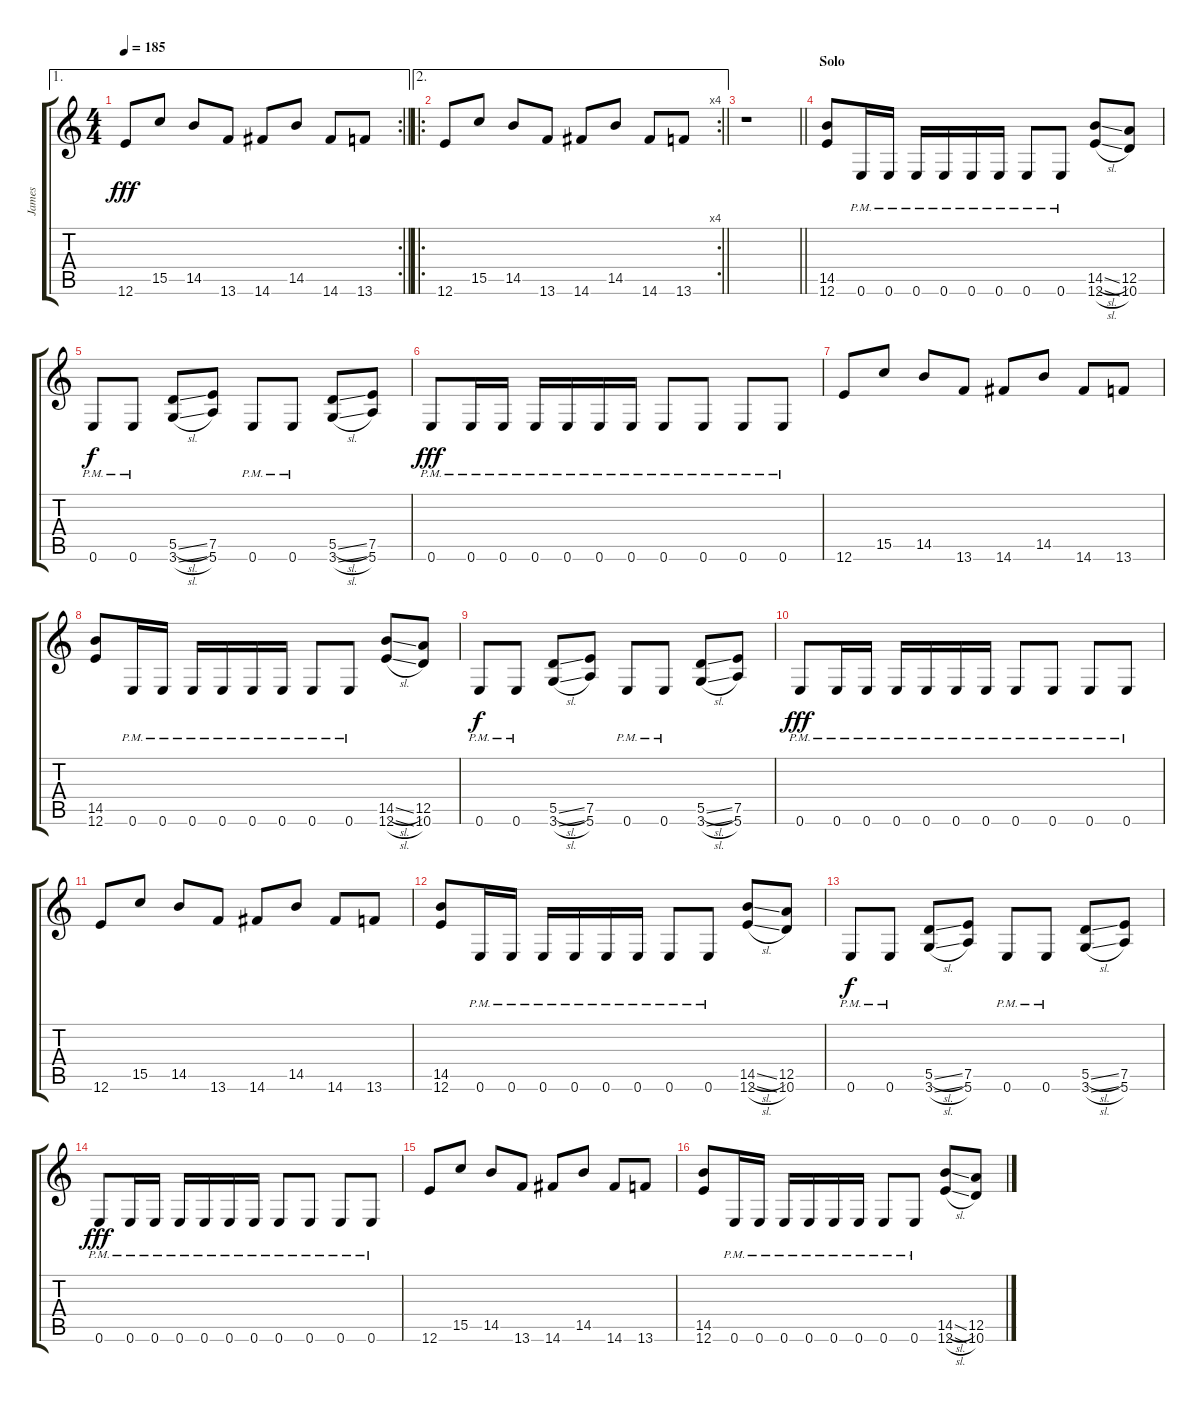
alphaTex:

\track ("James" "James") {instrument distortionguitar}
\staff {score tabs}
\tuning (E4 B3 G3 D3 A2 E2) {hide}
\ae 1
\rc 2
\ts (4 4)
\tempo 185
\clef g2
\barLineRight lightlight
\ks c
12.6.8{dy fff} 15.5.8 14.5.8 13.6.8 14.6.8 14.5.8 14.6.8 13.6.8 |
\ae 2
\ro
\rc 4
\barLineRight lightlight
12.6.8 15.5.8 14.5.8 13.6.8 14.6.8 14.5.8 14.6.8 13.6.8 |
\barLineRight lightlight
r.1 |
\section ("" "Solo")
(14.5 12.6).8 0.6{pm}.16 0.6{pm}.16 0.6{pm}.16 0.6{pm}.16 0.6{pm}.16 0.6{pm}.16 0.6{pm}.8 0.6{pm}.8 (14.5{sl} 12.6{sl}).8 (12.5 10.6).8 |
0.6{pm}.8{dy f} 0.6{pm}.8 (5.5{sl} 3.6{sl}).8 (7.5 5.6).8 0.6{pm}.8 0.6{pm}.8 (5.5{sl} 3.6{sl}).8 (7.5 5.6).8 |
0.6{pm}.8{dy fff} 0.6{pm}.16 0.6{pm}.16 0.6{pm}.16 0.6{pm}.16 0.6{pm}.16 0.6{pm}.16 0.6{pm}.8 0.6{pm}.8 0.6{pm}.8 0.6{pm}.8 |
12.6.8 15.5.8 14.5.8 13.6.8 14.6.8 14.5.8 14.6.8 13.6.8 |
(14.5 12.6).8 0.6{pm}.16 0.6{pm}.16 0.6{pm}.16 0.6{pm}.16 0.6{pm}.16 0.6{pm}.16 0.6{pm}.8 0.6{pm}.8 (14.5{sl} 12.6{sl}).8 (12.5 10.6).8 |
0.6{pm}.8{dy f} 0.6{pm}.8 (5.5{sl} 3.6{sl}).8 (7.5 5.6).8 0.6{pm}.8 0.6{pm}.8 (5.5{sl} 3.6{sl}).8 (7.5 5.6).8 |
0.6{pm}.8{dy fff} 0.6{pm}.16 0.6{pm}.16 0.6{pm}.16 0.6{pm}.16 0.6{pm}.16 0.6{pm}.16 0.6{pm}.8 0.6{pm}.8 0.6{pm}.8 0.6{pm}.8 |
12.6.8 15.5.8 14.5.8 13.6.8 14.6.8 14.5.8 14.6.8 13.6.8 |
(14.5 12.6).8 0.6{pm}.16 0.6{pm}.16 0.6{pm}.16 0.6{pm}.16 0.6{pm}.16 0.6{pm}.16 0.6{pm}.8 0.6{pm}.8 (14.5{sl} 12.6{sl}).8 (12.5 10.6).8 |
0.6{pm}.8{dy f} 0.6{pm}.8 (5.5{sl} 3.6{sl}).8 (7.5 5.6).8 0.6{pm}.8 0.6{pm}.8 (5.5{sl} 3.6{sl}).8 (7.5 5.6).8 |
0.6{pm}.8{dy fff} 0.6{pm}.16 0.6{pm}.16 0.6{pm}.16 0.6{pm}.16 0.6{pm}.16 0.6{pm}.16 0.6{pm}.8 0.6{pm}.8 0.6{pm}.8 0.6{pm}.8 |
12.6.8 15.5.8 14.5.8 13.6.8 14.6.8 14.5.8 14.6.8 13.6.8 |
(14.5 12.6).8 0.6{pm}.16 0.6{pm}.16 0.6{pm}.16 0.6{pm}.16 0.6{pm}.16 0.6{pm}.16 0.6{pm}.8 0.6{pm}.8 (14.5{sl} 12.6{sl}).8 (12.5 10.6).8
